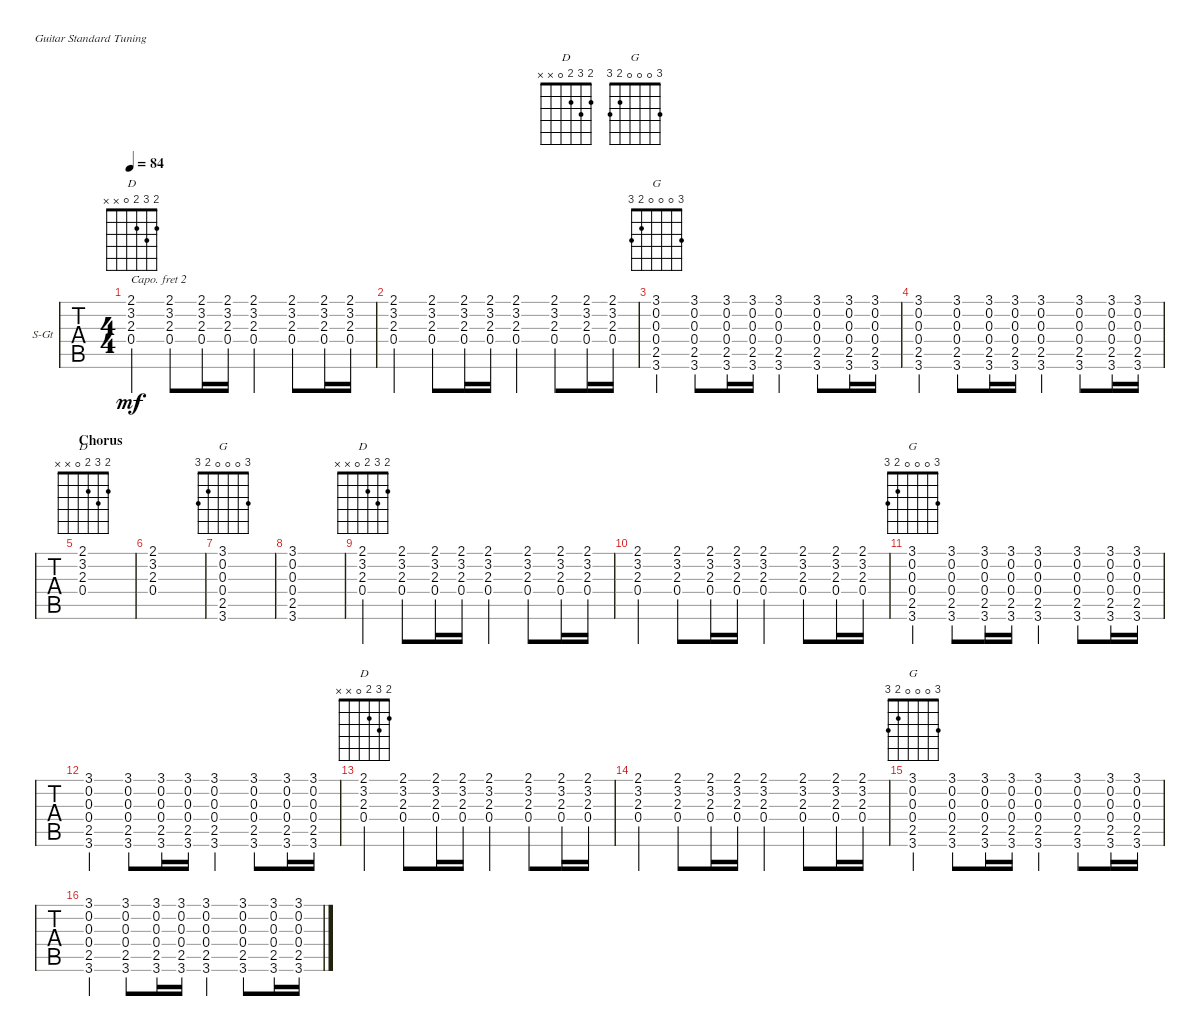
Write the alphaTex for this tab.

\defaultSystemsLayout 4
\bracketExtendMode groupsimilarinstruments
\firstSystemTrackNameOrientation horizontal
\otherSystemsTrackNameOrientation horizontal
\chordDiagramsInScore
\track ("Steel Guitar" "S-Gt") {instrument acousticguitarsteel}
\staff {tabs}
\capo 2
\tuning (E4 B3 G3 D3 A2 E2)
\chord ("D" 2 3 2 0 x x) {showfingering false}
\chord ("G" 3 0 0 0 2 3) {showfingering false}
\ts (4 4)
\tempo 84
\clef g2
\ks c
(0.4 2.3 3.2 2.1).4{ch "D" dy mf} (0.4 2.3 3.2 2.1).8 (0.4 2.3 3.2 2.1).16 (0.4 2.3 3.2 2.1).16 (0.4 2.3 3.2 2.1).4 (0.4 2.3 3.2 2.1).8 (0.4 2.3 3.2 2.1).16 (0.4 2.3 3.2 2.1).16 |
(0.4 2.3 3.2 2.1).4 (0.4 2.3 3.2 2.1).8 (0.4 2.3 3.2 2.1).16 (0.4 2.3 3.2 2.1).16 (0.4 2.3 3.2 2.1).4 (0.4 2.3 3.2 2.1).8 (0.4 2.3 3.2 2.1).16 (0.4 2.3 3.2 2.1).16 |
(0.4 0.3 0.2 3.1 3.6 2.5).4{ch "G"} (0.4 0.3 0.2 3.1 2.5 3.6).8 (0.4 0.3 0.2 3.1 2.5 3.6).16 (0.4 0.3 0.2 3.1 2.5 3.6).16 (0.4 0.3 0.2 3.1 2.5 3.6).4 (0.4 0.3 0.2 3.1 2.5 3.6).8 (0.4 0.3 0.2 3.1 2.5 3.6).16 (0.4 0.3 0.2 3.1 2.5 3.6).16 |
(0.4 0.3 0.2 3.1 3.6 2.5).4 (0.4 0.3 0.2 3.1 2.5 3.6).8 (0.4 0.3 0.2 3.1 2.5 3.6).16 (0.4 0.3 0.2 3.1 2.5 3.6).16 (0.4 0.3 0.2 3.1 2.5 3.6).4 (0.4 0.3 0.2 3.1 2.5 3.6).8 (0.4 0.3 0.2 3.1 2.5 3.6).16 (0.4 0.3 0.2 3.1 2.5 3.6).16 |
\section ("" "Chorus")
(0.4 2.3 3.2 2.1).1{ch "D"} |
(0.4 2.3 3.2 2.1).1 |
(0.4 0.3 0.2 3.1 3.6 2.5).1{ch "G"} |
(0.4 0.3 0.2 3.1 3.6 2.5).1 |
(0.4 2.3 3.2 2.1).4{ch "D"} (0.4 2.3 3.2 2.1).8 (0.4 2.3 3.2 2.1).16 (0.4 2.3 3.2 2.1).16 (0.4 2.3 3.2 2.1).4 (0.4 2.3 3.2 2.1).8 (0.4 2.3 3.2 2.1).16 (0.4 2.3 3.2 2.1).16 |
(0.4 2.3 3.2 2.1).4 (0.4 2.3 3.2 2.1).8 (0.4 2.3 3.2 2.1).16 (0.4 2.3 3.2 2.1).16 (0.4 2.3 3.2 2.1).4 (0.4 2.3 3.2 2.1).8 (0.4 2.3 3.2 2.1).16 (0.4 2.3 3.2 2.1).16 |
(0.4 0.3 0.2 3.1 3.6 2.5).4{ch "G"} (0.4 0.3 0.2 3.1 2.5 3.6).8 (0.4 0.3 0.2 3.1 2.5 3.6).16 (0.4 0.3 0.2 3.1 2.5 3.6).16 (0.4 0.3 0.2 3.1 2.5 3.6).4 (0.4 0.3 0.2 3.1 2.5 3.6).8 (0.4 0.3 0.2 3.1 2.5 3.6).16 (0.4 0.3 0.2 3.1 2.5 3.6).16 |
(0.4 0.3 0.2 3.1 3.6 2.5).4 (0.4 0.3 0.2 3.1 2.5 3.6).8 (0.4 0.3 0.2 3.1 2.5 3.6).16 (0.4 0.3 0.2 3.1 2.5 3.6).16 (0.4 0.3 0.2 3.1 2.5 3.6).4 (0.4 0.3 0.2 3.1 2.5 3.6).8 (0.4 0.3 0.2 3.1 2.5 3.6).16 (0.4 0.3 0.2 3.1 2.5 3.6).16 |
(0.4 2.3 3.2 2.1).4{ch "D"} (0.4 2.3 3.2 2.1).8 (0.4 2.3 3.2 2.1).16 (0.4 2.3 3.2 2.1).16 (0.4 2.3 3.2 2.1).4 (0.4 2.3 3.2 2.1).8 (0.4 2.3 3.2 2.1).16 (0.4 2.3 3.2 2.1).16 |
(0.4 2.3 3.2 2.1).4 (0.4 2.3 3.2 2.1).8 (0.4 2.3 3.2 2.1).16 (0.4 2.3 3.2 2.1).16 (0.4 2.3 3.2 2.1).4 (0.4 2.3 3.2 2.1).8 (0.4 2.3 3.2 2.1).16 (0.4 2.3 3.2 2.1).16 |
(0.4 0.3 0.2 3.1 3.6 2.5).4{ch "G"} (0.4 0.3 0.2 3.1 2.5 3.6).8 (0.4 0.3 0.2 3.1 2.5 3.6).16 (0.4 0.3 0.2 3.1 2.5 3.6).16 (0.4 0.3 0.2 3.1 2.5 3.6).4 (0.4 0.3 0.2 3.1 2.5 3.6).8 (0.4 0.3 0.2 3.1 2.5 3.6).16 (0.4 0.3 0.2 3.1 2.5 3.6).16 |
(0.4 0.3 0.2 3.1 3.6 2.5).4 (0.4 0.3 0.2 3.1 2.5 3.6).8 (0.4 0.3 0.2 3.1 2.5 3.6).16 (0.4 0.3 0.2 3.1 2.5 3.6).16 (0.4 0.3 0.2 3.1 2.5 3.6).4 (0.4 0.3 0.2 3.1 2.5 3.6).8 (0.4 0.3 0.2 3.1 2.5 3.6).16 (0.4 0.3 0.2 3.1 2.5 3.6).16
